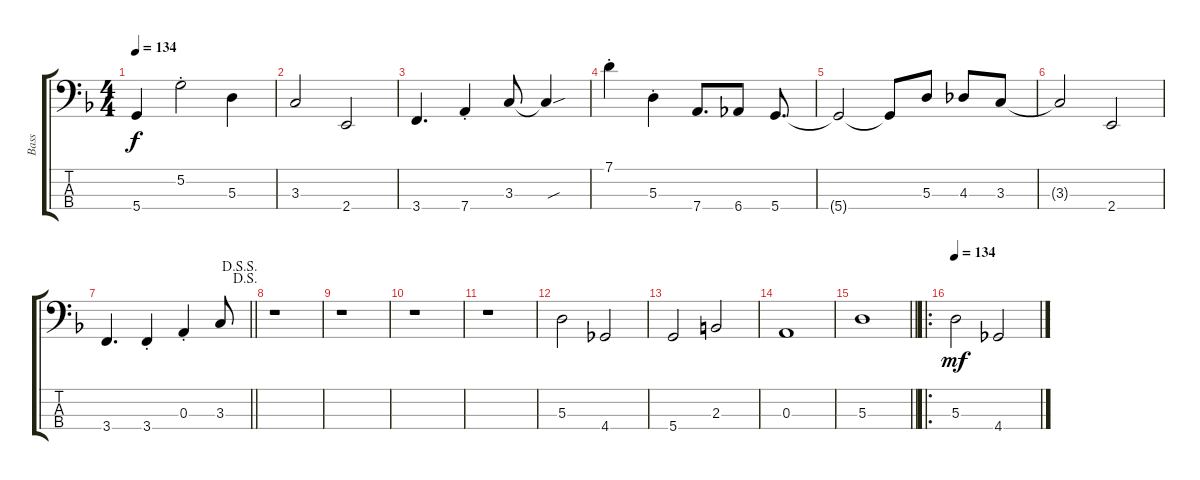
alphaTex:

\track ("Bass" "Bass") {instrument electricbassfinger}
\staff {score tabs}
\tuning (G2 D2 A1 D1) {hide}
\ts (4 4)
\tempo 134
\clef f4
\ks f
5.4{t}.4{dy f} 5.2{st}.2 5.3.4 |
3.3.2 2.4.2 |
3.4.4{d} 7.4{st}.4 3.3.8 3.3{sou t}.4 |
7.1{st}.4 5.3{st}.4 7.4.8{d} 6.4.8 5.4.8{d} |
5.4{t}.2 5.4{t}.8 5.3.8 4.3.8 3.3.8 |
3.3{t}.2 2.4.2 |
\jump dalsegno
\jump dalsegnosegno
\barLineRight lightlight
3.4.4{d} 3.4{st}.4 0.3{st}.4 3.3.8 |
r.1 |
r.1 |
r.1 |
r.1 |
5.3.2 4.4.2 |
5.4.2 2.3.2 |
0.3.1 |
\barLineRight lightlight
5.3.1 |
\ro
\tempo 134
5.3.2{dy mf} 4.4.2
